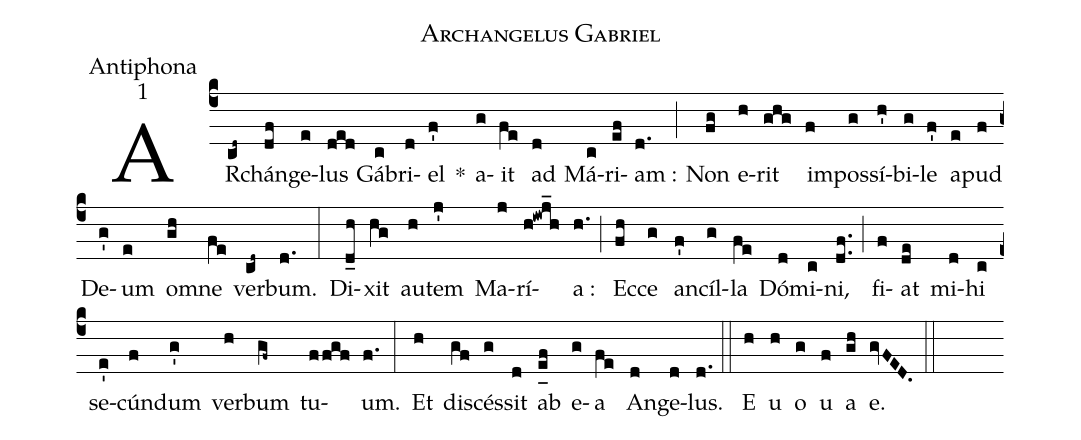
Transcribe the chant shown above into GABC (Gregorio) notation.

name:Archangelus Gabriel;
office-part:Antiphona;
mode:1;
%%
(c4) AR(cd~)chán(df)ge(e)lus(ded) Gá(c)bri(d)el(f') *() a(g)it(fe) ad(d) Má(c)ri(ef)am :(d.) (;) Non(fg) e(h)rit(ghg) im(f)pos(g)sí(h')bi(g)le(f') a(e)pud(f) De(g')um(e) o(gh)mne(fe) ver(cd~)bum.(d.) (:) Di(d_h)xit(hg) au(h)tem(j') Ma(j)rí(h!iwj_h)a :(h.) (;) Ec(fh)ce(g) an(f')cíl(g)la(fe) Dó(d)mi(c)ni,(df..) (;) fi(f)at(de) mi(d)hi(c) se(e')cún(f)dum(g') ver(h)bum(gf~) tu(ffgf)um.(f.) (:) Et(h) di(gf)scés(g)sit(d) ab(e_[uh:l]f) e(g)a(fe) An(d)ge(d)lus.(d.) (::) <eu>E(h) u(h) o(g) u(f) a(gh) e.</eu>(gvFED.) (::)
